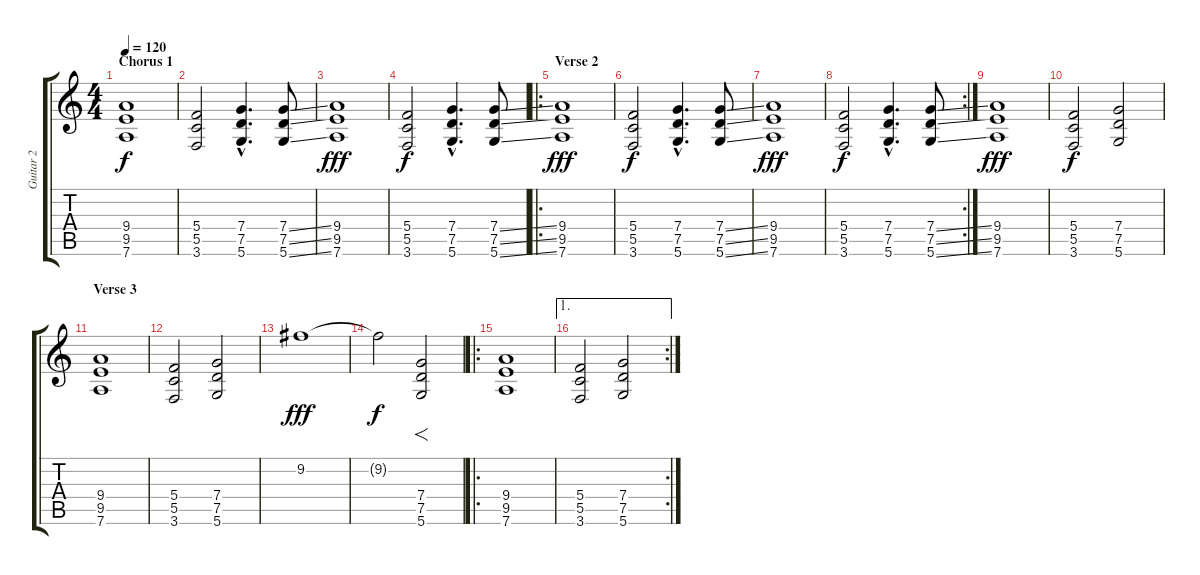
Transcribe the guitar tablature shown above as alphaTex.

\track ("Guitar 2" "Guitar 2") {instrument distortionguitar}
\staff {score tabs}
\tuning (D4 A3 F3 C3 G2 D2) {hide}
\ts (4 4)
\section ("" "Chorus 1")
\tempo 120
\clef g2
\ks c
(9.4 9.5 7.6).1{dy f} |
(5.4 5.5 3.6).2 (7.4{hac} 7.5{hac} 5.6{hac}).4{d} (7.4{ss} 7.5{ss} 5.6{ss}).8 |
(9.4 9.5 7.6).1{dy fff} |
(5.4 5.5 3.6).2{dy f} (7.4{hac} 7.5{hac} 5.6{hac}).4{d} (7.4{ss} 7.5{ss} 5.6{ss}).8 |
\ro
\section ("" "Verse 2")
(9.4 9.5 7.6).1{dy fff} |
(5.4 5.5 3.6).2{dy f} (7.4{hac} 7.5{hac} 5.6{hac}).4{d} (7.4{ss} 7.5{ss} 5.6{ss}).8 |
(9.4 9.5 7.6).1{dy fff} |
\rc 2
(5.4 5.5 3.6).2{dy f} (7.4{hac} 7.5{hac} 5.6{hac}).4{d} (7.4{ss} 7.5{ss} 5.6{ss}).8 |
(9.4 9.5 7.6).1{dy fff volume 8} |
(5.4 5.5 3.6).2{dy f} (7.4 7.5 5.6).2 |
\section ("" "Verse 3")
(9.4 9.5 7.6).1{volume 0} |
(5.4 5.5 3.6).2 (7.4 7.5 5.6).2 |
9.2.1{dy fff volume 16 instrument guitarharmonics} |
9.2{t}.2{dy f} (7.4 7.5 5.6).2{f instrument distortionguitar} |
\ro
(9.4 9.5 7.6).1 |
\ae 1
\rc 2
(5.4 5.5 3.6).2 (7.4 7.5 5.6).2
